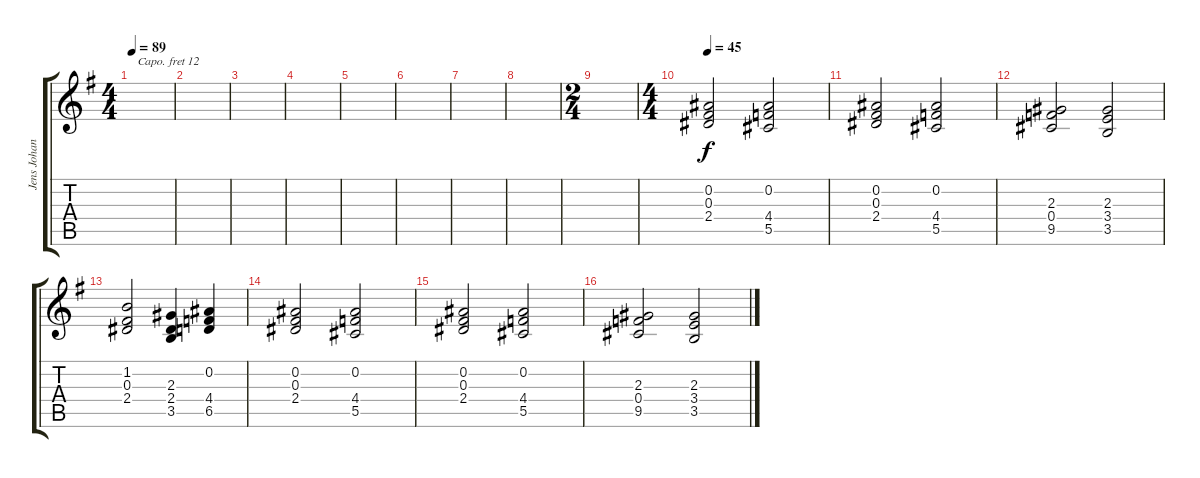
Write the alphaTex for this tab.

\track ("Jens Johansson II" "Jens Johan") {instrument harpsichord}
\staff {score tabs}
\capo 12
\tuning (Eb4 Bb3 Gb3 Db3 Ab2 Eb2) {hide}
\ts (4 4)
\tempo 89
\clef g2
\ks g
|
|
|
|
|
|
|
|
\ts (2 4)
|
\ts (4 4)
\tempo 45
(0.2 0.3 2.4).2{volume 7 instrument churchorgan} (0.2 4.4 5.5).2 |
(0.2 0.3 2.4).2 (0.2 4.4 5.5).2 |
(2.3 0.4 9.5).2 (2.3 3.4 3.5).2 |
(1.2 0.3 2.4).2 (2.3 2.4 3.5).4 (0.2 4.4 6.5).4 |
(0.2 0.3 2.4).2{volume 7 instrument churchorgan} (0.2 4.4 5.5).2 |
(0.2 0.3 2.4).2 (0.2 4.4 5.5).2 |
(2.3 0.4 9.5).2 (2.3 3.4 3.5).2
